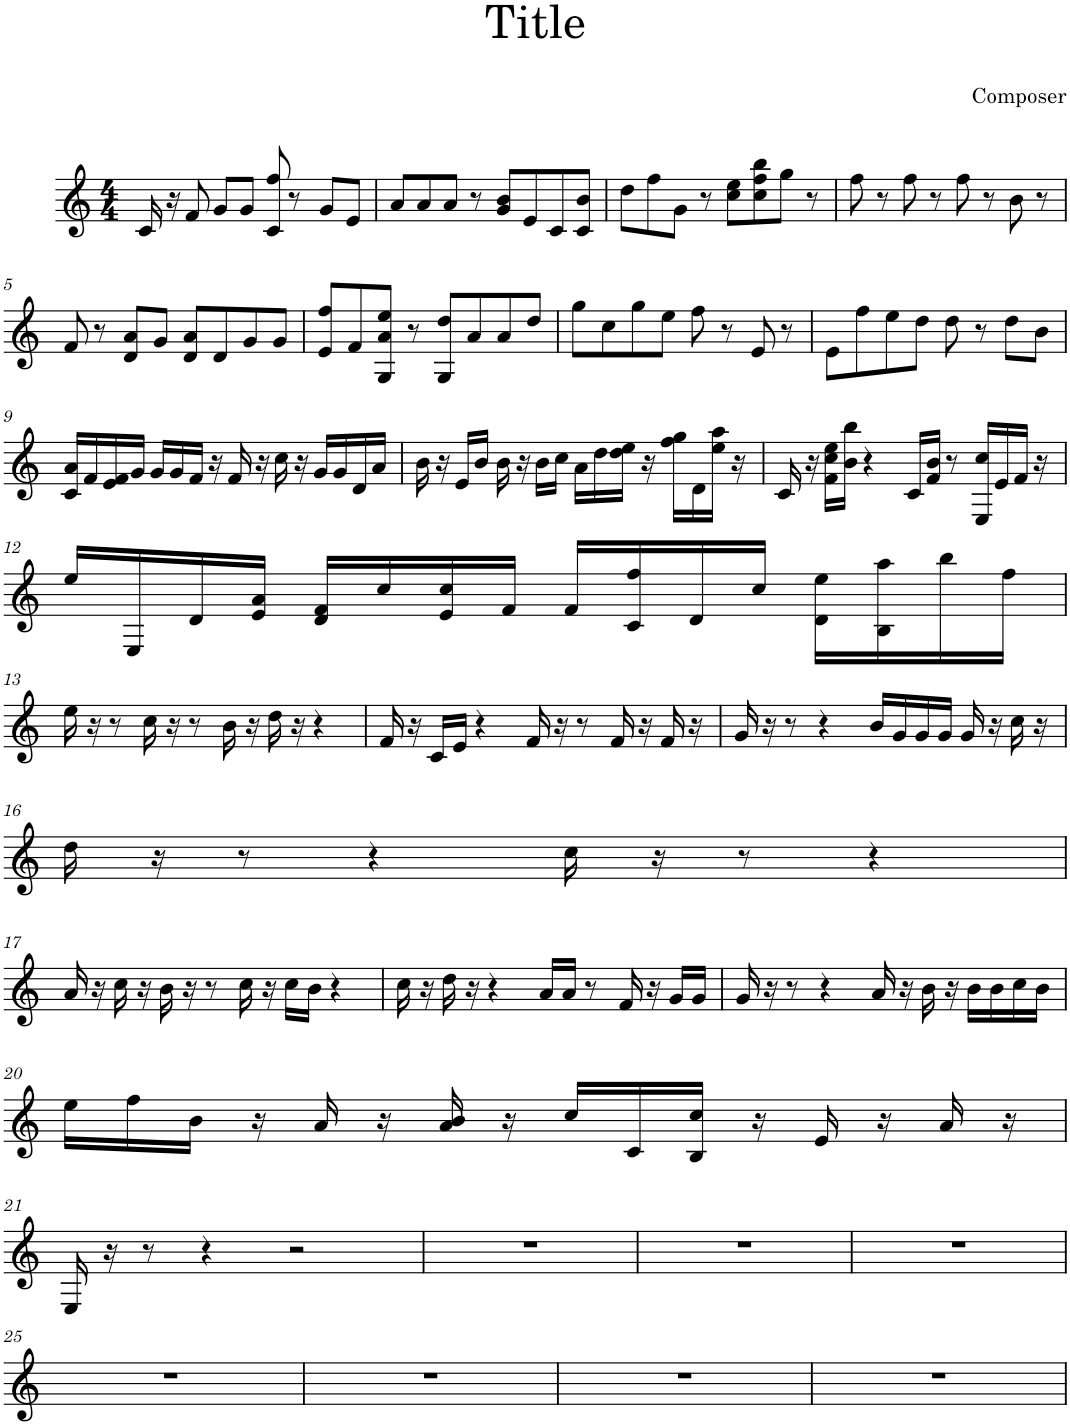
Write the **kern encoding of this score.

**kern
*part1
*staff1
*I"Piano
*I'Pno.
*clefG2
*k[]
*M4/4
=1
16c/
16r
8f/
8g/L
8g/J
8c/ 8ff/
8r
8g/L
8e/J
=2
8a/L
8a/
8a/J
8r
8g/ 8b/L
8e/
8c/
8c/ 8b/J
=3
8dd\L
8ff\
8g\J
8r
8cc\ 8ee\L
8cc\ 8ff\ 8bb\
8gg\J
8r
=4
8ff\
8r
8ff\
8r
8ff\
8r
8b\
8r
!!LO:LB:g=z
=5
8f/
8r
8d/ 8a/L
8g/J
8d/ 8a/L
8d/
8g/
8g/J
=6
8e/ 8ff/L
8f/
8G/ 8a/ 8ee/J
8r
8G/ 8dd/L
8a/
8a/
8dd/J
=7
8gg\L
8cc\
8gg\
8ee\J
8ff\
8r
8e/
8r
=8
8e\L
8ff\
8ee\
8dd\J
8dd\
8r
8dd\L
8b\J
!!LO:LB:g=z
=9
16c/ 16a/LL
16f/
16e/ 16f/
16g/JJ
16g/LL
16g/
16f/JJ
16r
16f/
16r
16cc\
16r
16g/LL
16g/
16d/
16a/JJ
=10
16b\
16r
16e/LL
16b/JJ
16b\
16r
16b\LL
16cc\JJ
16a\LL
16dd\
16dd\ 16ee\JJ
16r
16ff\ 16gg\LL
16d\
16ee\ 16aa\JJ
16r
=11
16c/
16r
16f\ 16cc\ 16ee\LL
16b\ 16bb\JJ
4r
16c/LL
16f/ 16b/JJ
8r
16E/ 16cc/LL
16e/
16f/JJ
16r
!!LO:LB:g=z
=12
16ee/LL
16E/
16d/
16e/ 16a/JJ
16d/ 16f/LL
16cc/
16e/ 16cc/
16f/JJ
16f/LL
16c/ 16ff/
16d/
16cc/JJ
16d\ 16ee\LL
16B\ 16aa\
16bb\
16ff\JJ
!!LO:LB:g=z
=13
16ee\
16r
8r
16cc\
16r
8r
16b\
16r
16dd\
16r
4r
=14
16f/
16r
16c/LL
16e/JJ
4r
16f/
16r
8r
16f/
16r
16f/
16r
=15
16g/
16r
8r
4r
16b/LL
16g/
16g/
16g/JJ
16g/
16r
16cc\
16r
!!LO:LB:g=z
=16
16dd\
16r
8r
4r
16cc\
16r
8r
4r
!!LO:LB:g=z
=17
16a/
16r
16cc\
16r
16b\
16r
8r
16cc\
16r
16cc\LL
16b\JJ
4r
=18
16cc\
16r
16dd\
16r
4r
16a/LL
16a/JJ
8r
16f/
16r
16g/LL
16g/JJ
=19
16g/
16r
8r
4r
16a/
16r
16b\
16r
16b\LL
16b\
16cc\
16b\JJ
!!LO:LB:g=z
=20
16ee\LL
16ff\
16b\JJ
16r
16a/
16r
16a/ 16b/
16r
16cc/LL
16c/
16B/ 16cc/JJ
16r
16e/
16r
16a/
16r
!!LO:LB:g=z
=21
16E/
16r
8r
4r
2r
=22
1r
=23
1r
=24
1r
!!LO:LB:g=z
=25
1r
=26
1r
=27
1r
=28
1r
=
*-
